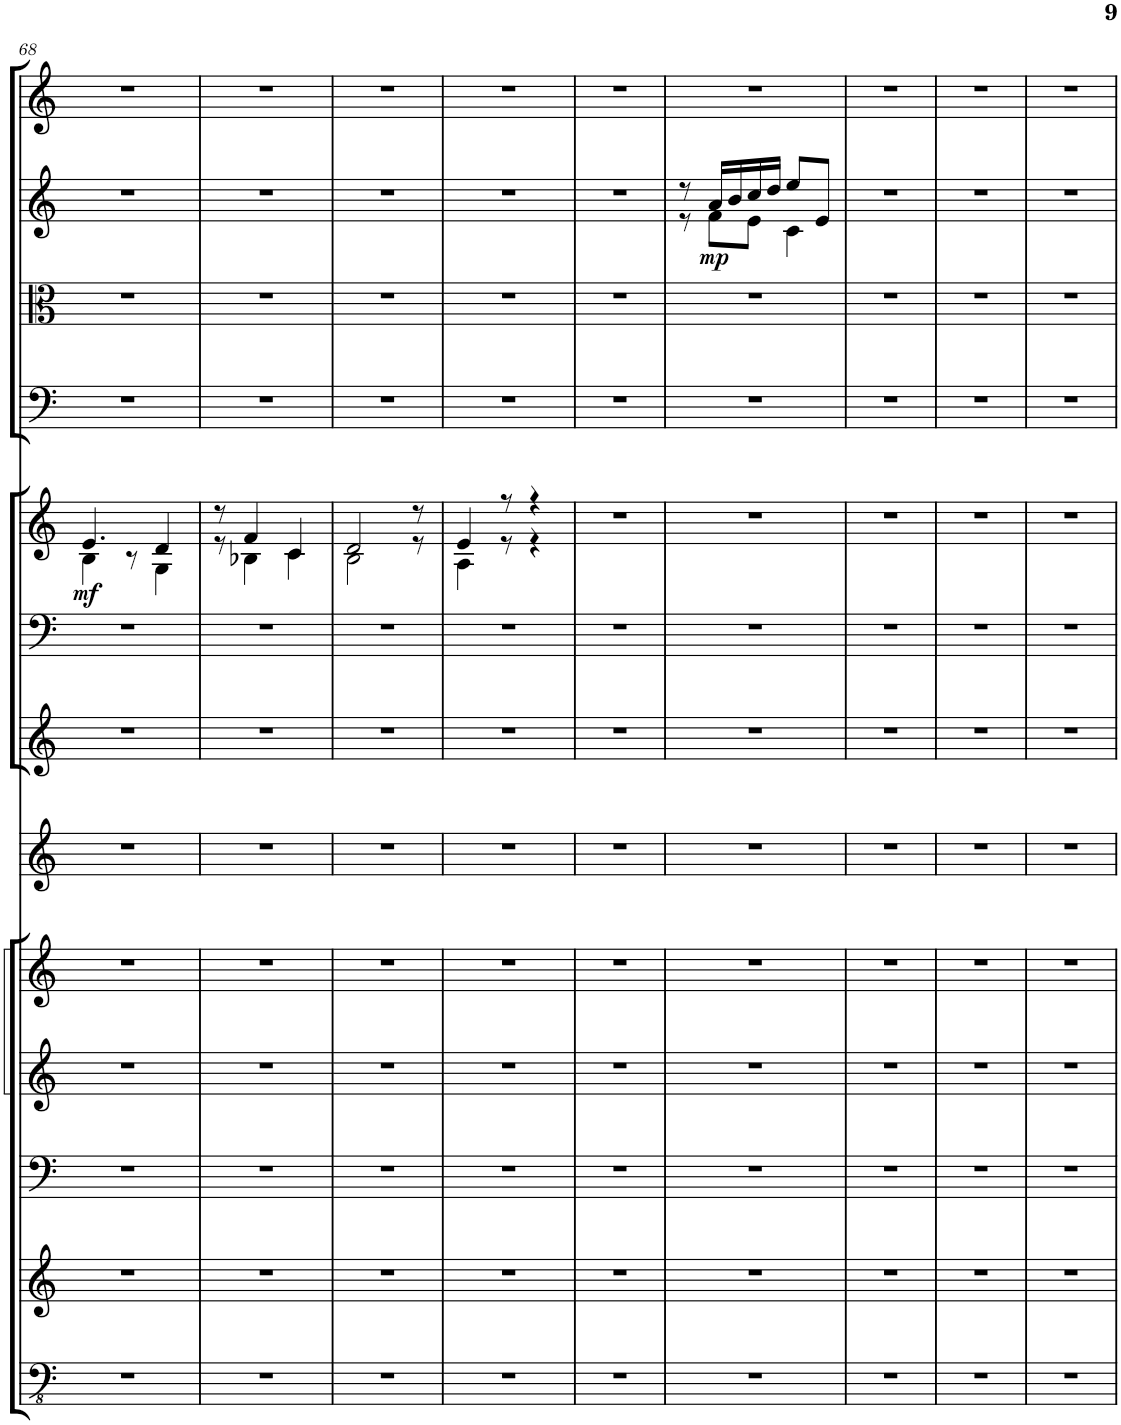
**kern	**kern	**kern	**kern	**kern	**kern	**kern	**kern	**kern	**dynam	**kern	**kern	**kern	**dynam	**kern
*part13	*part12	*part11	*part10	*part9	*part8	*part7	*part6	*part5	*part5	*part4	*part3	*part2	*part2	*part1
*staff13	*staff12	*staff11	*staff10	*staff9	*staff8	*staff7	*staff6	*staff5	*staff5	*staff4	*staff3	*staff2	*staff2	*staff1
*I"Contrabasses	*I"Violoncellos	*I"Violas	*I"Violins 2	*I"Violins 1	*I"Timpani	*I"Tenor Trombone	*I"Trumpet in Bb	*I"Horn in F	*	*I"Bassoon	*I"Clarinet in Bb	*I"Oboe	*	*I"Flute
*	*	*	*	*	*I'Timp	*I'Trb	*I'Tpt	*I'Hn	*	*I'Bsn	*I'Cl	*I'Ob	*	*I'Fl
!!LO:PB:g=z
*clefFv4	*clefG2	*clefF4	*clefG2	*clefG2	*clefG2	*clefG2	*clefF4	*clefG2	*	*clefF4	*clefC3	*clefG2	*	*clefG2
*	*	*	*	*	*	*	*Trd1c2	*Trd4c7	*	*	*Trd1c2	*	*	*
*k[]	*k[]	*k[]	*k[]	*k[]	*k[]	*k[]	*k[]	*k[]	*	*k[]	*k[]	*k[]	*	*k[]
*M5/8	*M5/8	*M5/8	*M5/8	*M5/8	*M5/8	*M5/8	*M5/8	*M5/8	*	*M5/8	*M5/8	*M5/8	*	*M5/8
=68	=68	=68	=68	=68	=68	=68	=68	=68	=68	=68	=68	=68	=68	=68
*	*	*	*	*	*	*	*	*^	*	*	*	*	*	*
!	!	!	!	!	!	!	!	!	!	!LO:DY:b	!	!	!	!	!
8%5r	8%5r	8%5r	8%5r	8%5r	8%5r	8%5r	8%5r	4.e/	4B\	mf	8%5r	8%5r	8%5r	.	8%5r
.	.	.	.	.	.	.	.	.	8r	.	.	.	.	.	.
.	.	.	.	.	.	.	.	4d/	4G\	.	.	.	.	.	.
=69	=69	=69	=69	=69	=69	=69	=69	=69	=69	=69	=69	=69	=69	=69	=69
8%5r	8%5r	8%5r	8%5r	8%5r	8%5r	8%5r	8%5r	8r	8r	.	8%5r	8%5r	8%5r	.	8%5r
.	.	.	.	.	.	.	.	4f/	4B-X\	.	.	.	.	.	.
.	.	.	.	.	.	.	.	4c/	4c\	.	.	.	.	.	.
=70	=70	=70	=70	=70	=70	=70	=70	=70	=70	=70	=70	=70	=70	=70	=70
8%5r	8%5r	8%5r	8%5r	8%5r	8%5r	8%5r	8%5r	2d/	2B\	.	8%5r	8%5r	8%5r	.	8%5r
.	.	.	.	.	.	.	.	8r	8r	.	.	.	.	.	.
=71	=71	=71	=71	=71	=71	=71	=71	=71	=71	=71	=71	=71	=71	=71	=71
8%5r	8%5r	8%5r	8%5r	8%5r	8%5r	8%5r	8%5r	4e/	4A\	.	8%5r	8%5r	8%5r	.	8%5r
.	.	.	.	.	.	.	.	8r	8r	.	.	.	.	.	.
.	.	.	.	.	.	.	.	4r	4r	.	.	.	.	.	.
*	*	*	*	*	*	*	*	*v	*v	*	*	*	*	*	*
=72	=72	=72	=72	=72	=72	=72	=72	=72	=72	=72	=72	=72	=72	=72
8%5r	8%5r	8%5r	8%5r	8%5r	8%5r	8%5r	8%5r	8%5r	.	8%5r	8%5r	8%5r	.	8%5r
=73	=73	=73	=73	=73	=73	=73	=73	=73	=73	=73	=73	=73	=73	=73
*	*	*	*	*	*	*	*	*	*	*	*	*^	*	*
8%5r	8%5r	8%5r	8%5r	8%5r	8%5r	8%5r	8%5r	8%5r	.	8%5r	8%5r	8r	8r	.	8%5r
!	!	!	!	!	!	!	!	!	!	!	!	!	!	!LO:DY:b	!
.	.	.	.	.	.	.	.	.	.	.	.	16a/LL	8f\L	mp	.
.	.	.	.	.	.	.	.	.	.	.	.	16b/	.	.	.
.	.	.	.	.	.	.	.	.	.	.	.	16cc/	8e\J	.	.
.	.	.	.	.	.	.	.	.	.	.	.	16dd/JJ	.	.	.
.	.	.	.	.	.	.	.	.	.	.	.	8ee/L	4c\	.	.
.	.	.	.	.	.	.	.	.	.	.	.	8e/J	.	.	.
*	*	*	*	*	*	*	*	*	*	*	*	*v	*v	*	*
=74	=74	=74	=74	=74	=74	=74	=74	=74	=74	=74	=74	=74	=74	=74
8%5r	8%5r	8%5r	8%5r	8%5r	8%5r	8%5r	8%5r	8%5r	.	8%5r	8%5r	8%5r	.	8%5r
=75	=75	=75	=75	=75	=75	=75	=75	=75	=75	=75	=75	=75	=75	=75
8%5r	8%5r	8%5r	8%5r	8%5r	8%5r	8%5r	8%5r	8%5r	.	8%5r	8%5r	8%5r	.	8%5r
=76	=76	=76	=76	=76	=76	=76	=76	=76	=76	=76	=76	=76	=76	=76
8%5r	8%5r	8%5r	8%5r	8%5r	8%5r	8%5r	8%5r	8%5r	.	8%5r	8%5r	8%5r	.	8%5r
=	=	=	=	=	=	=	=	=	=	=	=	=	=	=
*-	*-	*-	*-	*-	*-	*-	*-	*-	*-	*-	*-	*-	*-	*-
